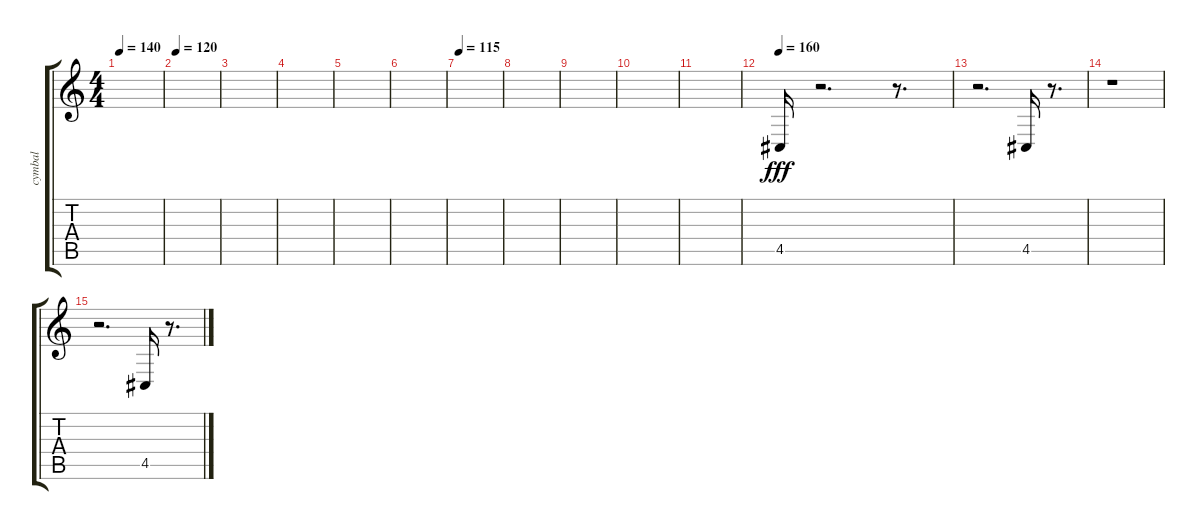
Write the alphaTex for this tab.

\track ("cymbal" "cymbal") {instrument reversecymbal}
\staff {score tabs}
\tuning (E4 B3 G3 D3 A2 E2) {hide}
\ts (4 4)
\tempo 140
\clef g2
\ks c
|
\tempo 120
|
|
|
|
|
\tempo 115
|
|
|
|
|
\tempo 160
4.5.16{dy fff} r.2{d} r.8{d} |
r.2{d} 4.5.16 r.8{d} |
r.1 |
r.2{d} 4.5.16 r.8{d}
